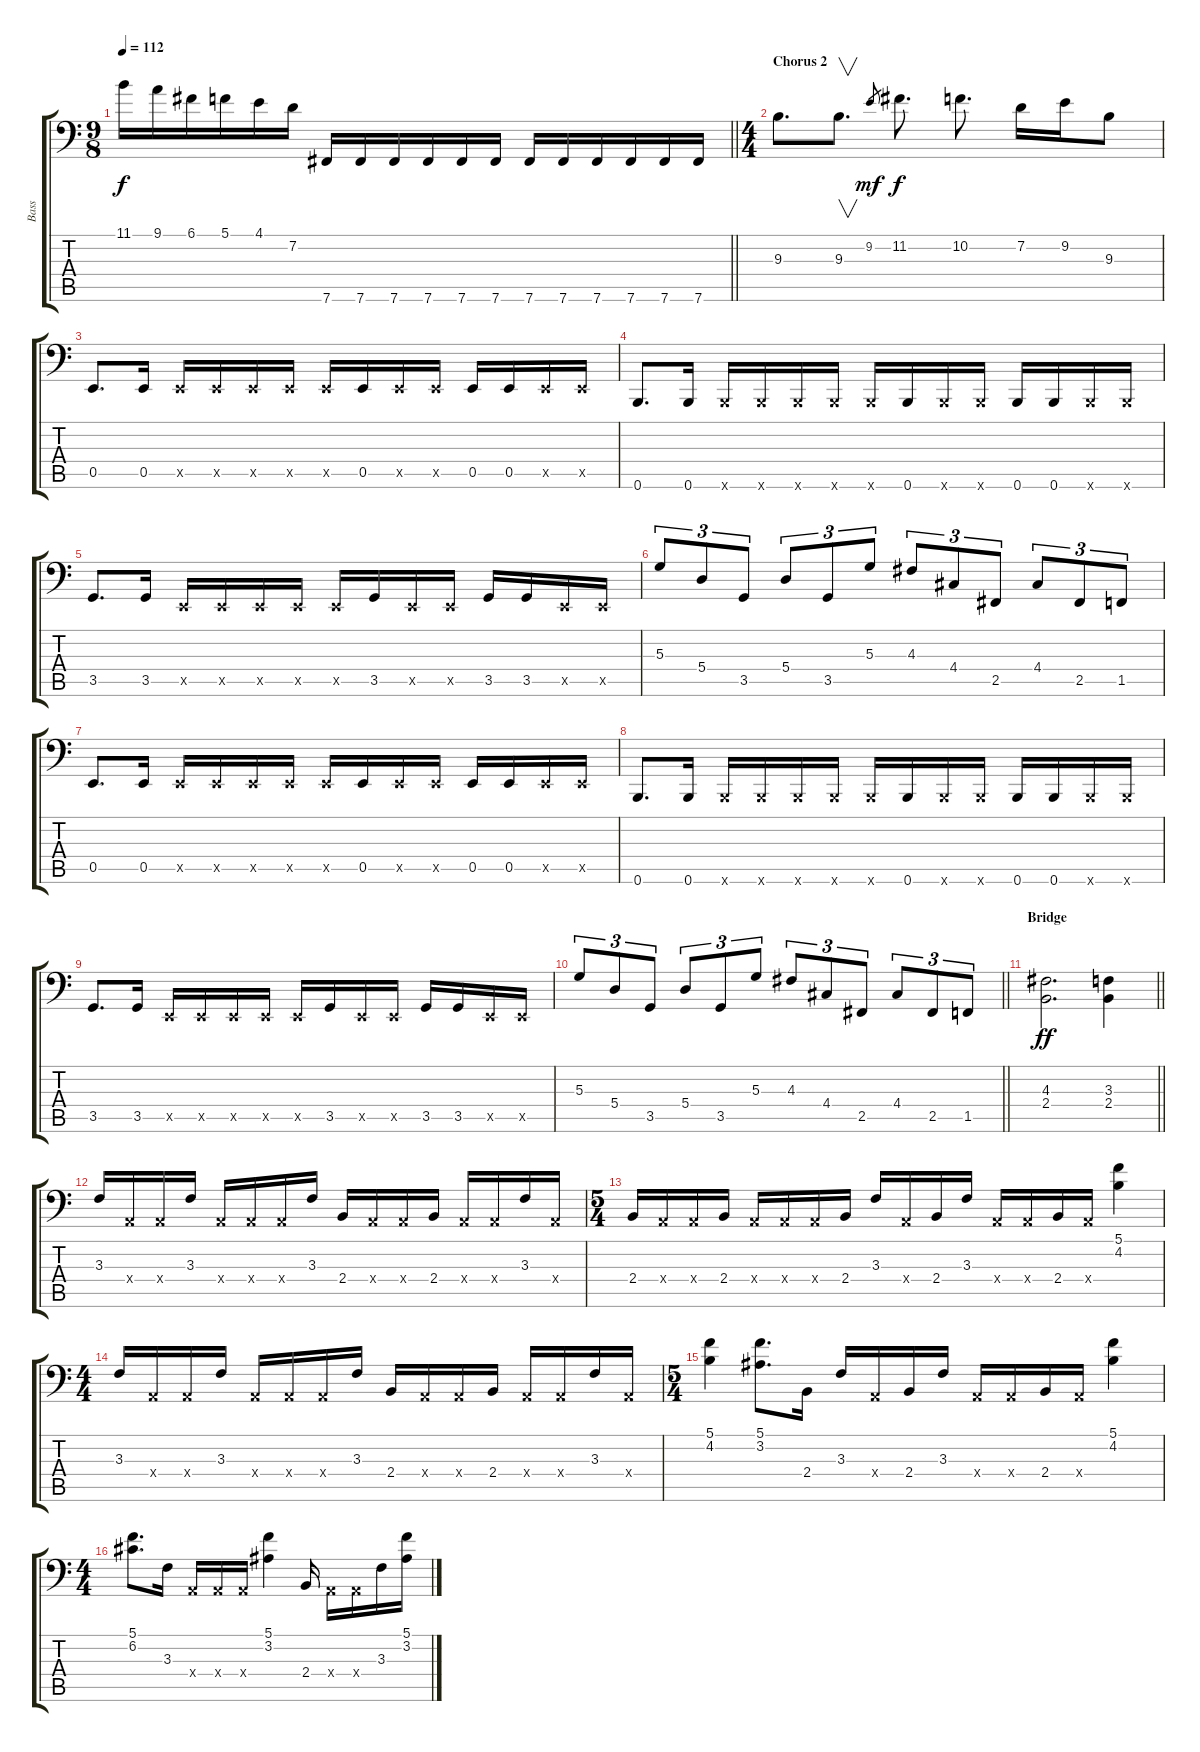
\track ("Bass" "Bass") {solo instrument electricbassfinger}
\staff {score tabs}
\tuning (C3 G2 D2 A1 E1 B0) {hide}
\ts (9 8)
\tempo 112
\clef f4
\barLineRight lightlight
\ks c
11.1.16{dy f} 9.1.16 6.1.16 5.1.16 4.1.16 7.2.16 7.6.16 7.6.16 7.6.16 7.6.16 7.6.16 7.6.16 7.6.16 7.6.16 7.6.16 7.6.16 7.6.16 7.6.16 |
\ts (4 4)
\section ("" "Chorus 2")
9.3.8{d} 9.3.8{v d} 9.2.8{gr dy mf} 11.2.8{d dy f} 10.2.8{d} 7.2.16 9.2.16 9.3.8 |
0.5.8{d} 0.5.16 0.5{x}.16 0.5{x}.16 0.5{x}.16 0.5{x}.16 0.5{x}.16 0.5.16 0.5{x}.16 0.5{x}.16 0.5.16 0.5.16 0.5{x}.16 0.5{x}.16 |
0.6.8{d} 0.6.16 0.6{x}.16 0.6{x}.16 0.6{x}.16 0.6{x}.16 0.6{x}.16 0.6.16 0.6{x}.16 0.6{x}.16 0.6.16 0.6.16 0.6{x}.16 0.6{x}.16 |
3.5.8{d} 3.5.16 0.5{x}.16 0.5{x}.16 0.5{x}.16 0.5{x}.16 0.5{x}.16 3.5.16 0.5{x}.16 0.5{x}.16 3.5.16 3.5.16 0.5{x}.16 0.5{x}.16 |
5.3.8{tu (3 2)} 5.4.8{tu (3 2)} 3.5.8{tu (3 2)} 5.4.8{tu (3 2)} 3.5.8{tu (3 2)} 5.3.8{tu (3 2)} 4.3.8{tu (3 2)} 4.4.8{tu (3 2)} 2.5.8{tu (3 2)} 4.4.8{tu (3 2)} 2.5.8{tu (3 2)} 1.5.8{tu (3 2)} |
0.5.8{d} 0.5.16 0.5{x}.16 0.5{x}.16 0.5{x}.16 0.5{x}.16 0.5{x}.16 0.5.16 0.5{x}.16 0.5{x}.16 0.5.16 0.5.16 0.5{x}.16 0.5{x}.16 |
0.6.8{d} 0.6.16 0.6{x}.16 0.6{x}.16 0.6{x}.16 0.6{x}.16 0.6{x}.16 0.6.16 0.6{x}.16 0.6{x}.16 0.6.16 0.6.16 0.6{x}.16 0.6{x}.16 |
3.5.8{d} 3.5.16 0.5{x}.16 0.5{x}.16 0.5{x}.16 0.5{x}.16 0.5{x}.16 3.5.16 0.5{x}.16 0.5{x}.16 3.5.16 3.5.16 0.5{x}.16 0.5{x}.16 |
\barLineRight lightlight
5.3.8{tu (3 2)} 5.4.8{tu (3 2)} 3.5.8{tu (3 2)} 5.4.8{tu (3 2)} 3.5.8{tu (3 2)} 5.3.8{tu (3 2)} 4.3.8{tu (3 2)} 4.4.8{tu (3 2)} 2.5.8{tu (3 2)} 4.4.8{tu (3 2)} 2.5.8{tu (3 2)} 1.5.8{tu (3 2)} |
\section ("" "Bridge")
\barLineRight lightlight
(4.3 2.4).2{d dy ff} (3.3 2.4).4 |
3.3.16 0.4{x}.16 0.4{x}.16 3.3.16 0.4{x}.16 0.4{x}.16 0.4{x}.16 3.3.16 2.4.16 0.4{x}.16 0.4{x}.16 2.4.16 0.4{x}.16 0.4{x}.16 3.3.16 0.4{x}.16 |
\ts (5 4)
2.4.16 0.4{x}.16 0.4{x}.16 2.4.16 0.4{x}.16 0.4{x}.16 0.4{x}.16 2.4.16 3.3.16 0.4{x}.16 2.4.16 3.3.16 0.4{x}.16 0.4{x}.16 2.4.16 0.4{x}.16 (5.1 4.2).4 |
\ts (4 4)
3.3.16 0.4{x}.16 0.4{x}.16 3.3.16 0.4{x}.16 0.4{x}.16 0.4{x}.16 3.3.16 2.4.16 0.4{x}.16 0.4{x}.16 2.4.16 0.4{x}.16 0.4{x}.16 3.3.16 0.4{x}.16 |
\ts (5 4)
(5.1 4.2).4 (5.1 3.2).8{d} 2.4.16 3.3.16 0.4{x}.16 2.4.16 3.3.16 0.4{x}.16 0.4{x}.16 2.4.16 0.4{x}.16 (5.1 4.2).4 |
\ts (4 4)
(5.1 6.2).8{d} 3.3.16 0.4{x}.16 0.4{x}.16 0.4{x}.16 (5.1 3.2).4 2.4.16 0.4{x}.16 0.4{x}.16 3.3.16 (5.1 3.2).16
